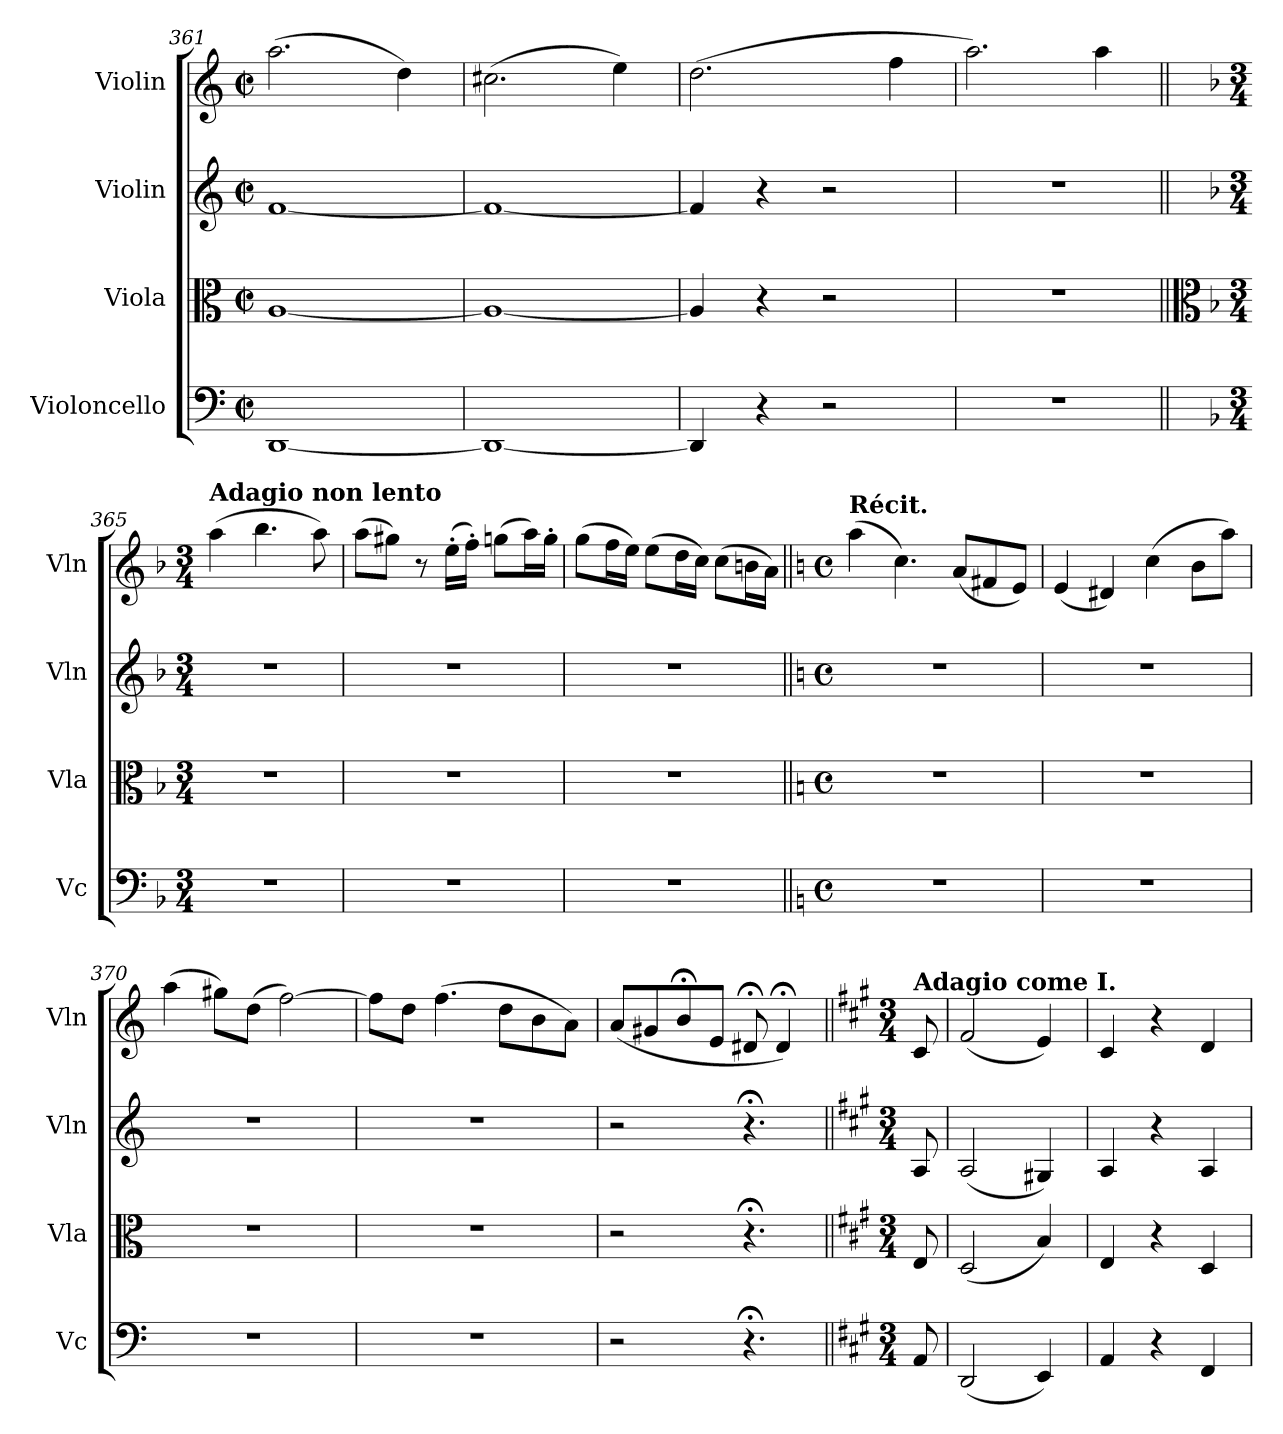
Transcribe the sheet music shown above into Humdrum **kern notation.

**kern	**kern	**kern	**kern
*part4	*part3	*part2	*part1
*staff4	*staff3	*staff2	*staff1
*I"Violoncello	*I"Viola	*I"Violin	*I"Violin
*I'Vc	*I'Vla	*I'Vln	*I'Vln
*clefF4	*clefC3	*clefG2	*clefG2
*k[]	*k[]	*k[]	*k[]
*M2/2	*M2/2	*M2/2	*M2/2
*met(c|)	*met(c|)	*met(c|)	*met(c|)
=361	=361	=361	=361
[1DD	[1A	[1f	(2.aa\
.	.	.	4dd\)
=362	=362	=362	=362
1DD_	1A_	1f_	(2.cc#X\
.	.	.	4ee\)
=363	=363	=363	=363
4DD/]	4A/]	4f/]	(2.dd\
4r	4r	4r	.
2r	2r	2r	.
.	.	.	4ff\
=364	=364	=364	=364
1r	1r	1r	2.aa\)
.	.	.	4aa\
=365||	=365||	=365||	=365||
*	*clefC3	*	*
*k[b-]	*k[b-]	*k[b-]	*k[b-]
*M3/4	*M3/4	*M3/4	*M3/4
!	!	!	!LO:TX:a:B:t=Adagio non lento
2.r	2.r	2.r	(4aa\
.	.	.	4.bb-\
.	.	.	8aa\)
!!LO:PB:g=z
=366	=366	=366	=366
2.r	2.r	2.r	(8aa\L
.	.	.	8gg#X\J)
.	.	.	8r
.	.	.	(16ee'\LL
.	.	.	16ff'\JJ)
.	.	.	(8ggn\L
.	.	.	16aa\L)
.	.	.	16gg'\JJ
=367	=367	=367	=367
2.r	2.r	2.r	(8gg\L
.	.	.	16ff\L
.	.	.	16ee\JJ)
.	.	.	(8ee\L
.	.	.	16dd\L
.	.	.	16cc\JJ)
.	.	.	(8cc\L
.	.	.	16bn\L
.	.	.	16a\JJ)
=368||	=368||	=368||	=368||
*k[]	*k[]	*k[]	*k[]
*M4/4	*M4/4	*M4/4	*M4/4
*met(c)	*met(c)	*met(c)	*met(c)
!	!	!	!LO:TX:a:B:t=Récit.
1r	1r	1r	(4aa\
.	.	.	4.cc\)
.	.	.	(8a/L
.	.	.	8f#X/
.	.	.	8e/J)
=369	=369	=369	=369
1r	1r	1r	(4e/
.	.	.	4d#X/)
.	.	.	(4cc\
.	.	.	8b\L
.	.	.	8aa\J)
=370	=370	=370	=370
1r	1r	1r	(4aa\
.	.	.	8gg#X\L)
.	.	.	(8dd\J
.	.	.	[2ff\)
=371	=371	=371	=371
1r	1r	1r	8ff\L]
.	.	.	8dd\J
.	.	.	(4.ff\
.	.	.	8dd\L
.	.	.	8b\
.	.	.	8a\J)
=372	=372	=372	=372
2r	2r	2r	(8a/L
.	.	.	8g#X/
.	.	.	8b;</
.	.	.	8e/J
4.r;<	4.r;<	4.r;<	8d#X;</
.	.	.	4d#;</)
=372X1||	=372X1||	=372X1||	=372X1||
*k[f#c#g#]	*k[f#c#g#]	*k[f#c#g#]	*k[f#c#g#]
*M3/4	*M3/4	*M3/4	*M3/4
!	!	!	!LO:TX:a:B:t=Adagio come I.
8AA/	8E/	8A/	8c#/
=373	=373	=373	=373
(2DD/	(2D/	(2A/	(2f#/
4EE/)	4B/)	4G#X/)	4e/)
!!LO:LB:g=z
=374	=374	=374	=374
4AA/	4E/	4A/	4c#/
4r	4r	4r	4r
4FF#/	4D/	4A/	4d/
=	=	=	=
*-	*-	*-	*-
